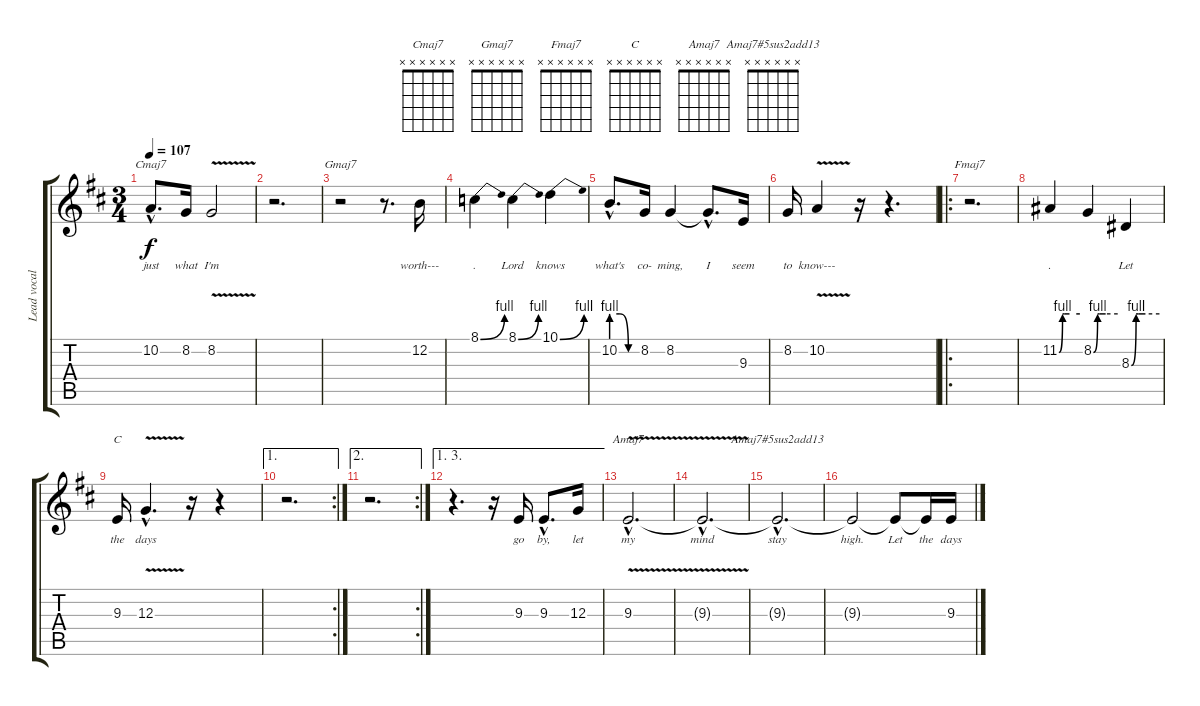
\track ("Lead vocal" "Lead vocal") {instrument flute}
\staff {score tabs}
\tuning (E4 B3 G3 D3 A2 E2) {hide}
\chord ("Cmaj7" x x x x x x)
\chord ("Gmaj7" x x x x x x)
\chord ("Fmaj7" x x x x x x)
\chord ("C" x x x x x x)
\chord ("Amaj7" x x x x x x)
\chord ("Amaj7#5sus2add13" x x x x x x)
\ts (3 4)
\tempo 107
\clef g2
\ks d
10.2{hac}.8{d ch "Cmaj7" lyrics (0 "just") lyrics (1 "") lyrics (2 "") lyrics (3 "") lyrics (4 "") dy f} 8.2.16{lyrics (0 "what") lyrics (1 "") lyrics (2 "") lyrics (3 "") lyrics (4 "")} 8.2{v}.2{lyrics (0 "I'm") lyrics (1 "") lyrics (2 "") lyrics (3 "") lyrics (4 "")} |
r.2{d} |
r.2{ch "Gmaj7"} r.8{d} 12.2.16{lyrics (0 "worth---") lyrics (1 "") lyrics (2 "") lyrics (3 "") lyrics (4 "")} |
8.1{be (bend 0 0 60 4)}.4{lyrics (0 ".") lyrics (1 "") lyrics (2 "") lyrics (3 "") lyrics (4 "")} 8.1{be (bend 0 0 60 4)}.4{lyrics (0 "Lord") lyrics (1 "") lyrics (2 "") lyrics (3 "") lyrics (4 "")} 10.1{be (bend 0 0 60 4)}.4{lyrics (0 "knows") lyrics (1 "") lyrics (2 "") lyrics (3 "") lyrics (4 "")} |
10.2{be (custom 0 4 20 4 40 0 60 0) hac}.8{d lyrics (0 "what's") lyrics (1 "") lyrics (2 "") lyrics (3 "") lyrics (4 "")} 8.2.16{lyrics (0 "co-") lyrics (1 "") lyrics (2 "") lyrics (3 "") lyrics (4 "")} 8.2.4{lyrics (0 "ming,") lyrics (1 "") lyrics (2 "") lyrics (3 "") lyrics (4 "")} 8.2{hac t}.8{d lyrics (0 "I") lyrics (1 "") lyrics (2 "") lyrics (3 "") lyrics (4 "")} 9.3.16{lyrics (0 "seem") lyrics (1 "") lyrics (2 "") lyrics (3 "") lyrics (4 "")} |
8.2.16{lyrics (0 "to") lyrics (1 "") lyrics (2 "") lyrics (3 "") lyrics (4 "")} 10.2{v}.4{lyrics (0 "know---") lyrics (1 "") lyrics (2 "") lyrics (3 "") lyrics (4 "")} r.16 r.4{d} |
\ro
r.2{d ch "Fmaj7"} |
11.2{be (custom 0 0 10 4 15 4 30 4 60 4)}.4{lyrics (0 ".") lyrics (1 "") lyrics (2 "") lyrics (3 "") lyrics (4 "")} 8.2{be (custom 0 0 10 4 15 4 30 4 60 4)}.4{lyrics (0 "") lyrics (1 "") lyrics (2 "") lyrics (3 "") lyrics (4 "")} 8.3{be (custom 0 0 10 4 15 4 30 4 60 4)}.4{lyrics (0 "Let") lyrics (1 "") lyrics (2 "") lyrics (3 "") lyrics (4 "")} |
9.3.16{ch "C" lyrics (0 "the") lyrics (1 "") lyrics (2 "") lyrics (3 "") lyrics (4 "")} 12.3{v hac}.4{d lyrics (0 "days") lyrics (1 "") lyrics (2 "") lyrics (3 "") lyrics (4 "")} r.16 r.4 |
\ae 1
\rc 2
r.2{d} |
\ae 2
\rc 2
r.2{d} |
\ae (1 3)
r.4{d} r.16 9.3.16{lyrics (0 "go") lyrics (1 "") lyrics (2 "") lyrics (3 "") lyrics (4 "")} 9.3{hac}.8{d lyrics (0 "by,") lyrics (1 "") lyrics (2 "") lyrics (3 "") lyrics (4 "")} 12.3.16{lyrics (0 "let") lyrics (1 "") lyrics (2 "") lyrics (3 "") lyrics (4 "")} |
9.3{v hac}.2{d ch "Amaj7" lyrics (0 "my") lyrics (1 "") lyrics (2 "") lyrics (3 "") lyrics (4 "")} |
9.3{hac t}.2{d lyrics (0 "mind") lyrics (1 "") lyrics (2 "") lyrics (3 "") lyrics (4 "")} |
9.3{hac t}.2{d ch "Amaj7#5sus2add13" lyrics (0 "stay") lyrics (1 "") lyrics (2 "") lyrics (3 "") lyrics (4 "")} |
9.3{t}.2{lyrics (0 "high.") lyrics (1 "") lyrics (2 "") lyrics (3 "") lyrics (4 "")} 9.3{t}.8{lyrics (0 "Let") lyrics (1 "") lyrics (2 "") lyrics (3 "") lyrics (4 "")} 9.3{t}.16{lyrics (0 "the") lyrics (1 "") lyrics (2 "") lyrics (3 "") lyrics (4 "")} 9.3.16{lyrics (0 "days") lyrics (1 "") lyrics (2 "") lyrics (3 "") lyrics (4 "")}
